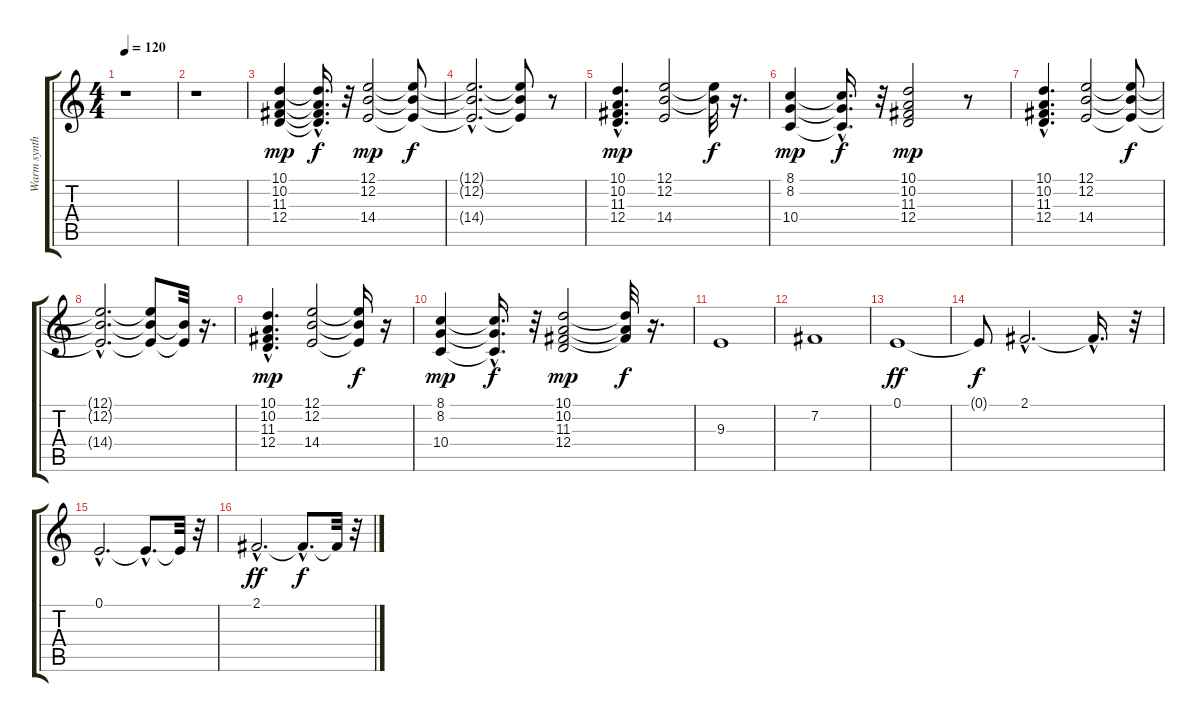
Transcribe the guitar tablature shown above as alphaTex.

\track ("Warm synth & Saw Lead" "Warm synth") {instrument pad3polysynth}
\staff {score tabs}
\tuning (E4 B3 G3 D3 A2 E2) {hide}
\ts (4 4)
\tempo 120
\clef g2
\ks c
r.1{dy f} |
r.1 |
(10.1 10.2 11.3 12.4).4{dy mp} (10.1{hac t} 10.2{hac t} 11.3{hac t} 12.4{hac t}).16{d dy f} r.32 (12.1 12.2 14.4).2{dy mp} (12.1{t} 12.2{t} 14.4{t}).8{dy f} |
(12.1{hac t} 12.2{hac t} 14.4{hac t}).2{d} (12.1{t} 12.2{t} 14.4{t}).8 r.8 |
(10.1{hac} 10.2{hac} 11.3{hac} 12.4{hac}).4{d dy mp} (12.1 12.2 14.4).2 (12.1{t} 12.2{t}).32{dy f} r.16{d} |
(8.1 8.2 10.4).4{dy mp} (8.1{hac t} 8.2{hac t} 10.4{hac t}).16{d dy f} r.32 (10.1 10.2 11.3 12.4).2{dy mp} r.8 |
(10.1 10.2 11.3{hac} 12.4{hac}).4{d} (12.1 12.2 14.4).2 (12.1{t} 12.2{t} 14.4{t}).8{dy f} |
(12.1{hac t} 12.2{hac t} 14.4{hac t}).2{d} (12.1{t} 12.2{t} 14.4{t}).8 (12.2{t} 14.4{t}).32 r.16{d} |
(10.1{hac} 10.2 11.3 12.4).4{d dy mp} (12.1 12.2 14.4).2 (12.1{t} 12.2{t} 14.4{t}).16{dy f} r.16 |
(8.1 8.2 10.4).4{dy mp} (8.1{hac t} 8.2{hac t} 10.4{hac t}).16{d dy f} r.32 (10.1 10.2 11.3 12.4).2{dy mp} (10.1{t} 10.2{t} 11.3{t}).32{dy f} r.16{d} |
9.3.1 |
7.2.1 |
0.1.1{dy ff} |
0.1{t}.8{dy f} 2.1{hac}.2{d} 2.1{hac t}.16{d} r.32 |
0.1{hac}.2{d} 0.1{hac t}.8{d} 0.1{t}.32 r.32 |
2.1{hac}.2{d dy ff} 2.1{hac t}.8{d dy f} 2.1{t}.32 r.32
